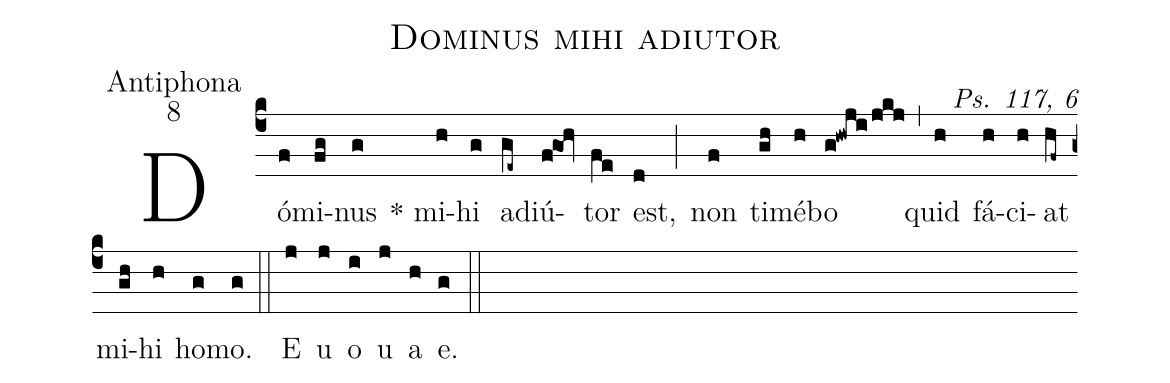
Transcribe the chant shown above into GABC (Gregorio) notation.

name:Dominus mihi adiutor;
office-part:Antiphona;
mode:8;
commentary:Ps. 117, 6;
%%
(c4)Dó(f)mi(fg)nus(g) <sp>*</sp> mi(h)hi(g) ad(ge~)iú(f@goh)tor(fe) est,(d) (;) non(f) ti(gh)mé(h)bo(g!hwji/jkj) (,) quid(h) fá(h)ci(h)at(hf~) mi(gh)hi(h) ho(g)mo.(g) (::) <eu>E(j) u(j) o(i) u(j) a(h) e.(g) </eu>(::)
